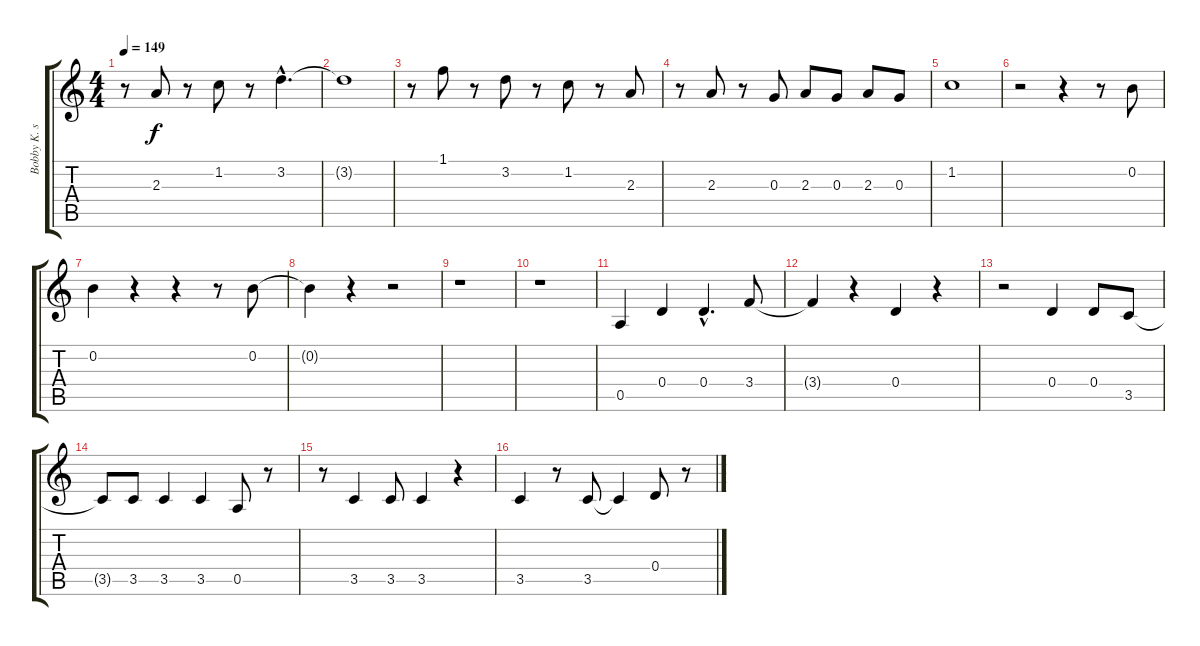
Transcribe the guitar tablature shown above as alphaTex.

\track ("Bobby K. sax" "Bobby K. s") {instrument altosax}
\staff {score tabs}
\tuning (E5 B4 G4 D4 A3 D3) {hide}
\ts (4 4)
\tempo 149
\clef g2
\ks c
r.8{dy f} 2.3.8 r.8 1.2.8 r.8 3.2{hac}.4{d} |
3.2{t}.1 |
r.8 1.1.8 r.8 3.2.8 r.8 1.2.8 r.8 2.3.8 |
r.8 2.3.8 r.8 0.3.8 2.3.8 0.3.8 2.3.8 0.3.8 |
1.2.1 |
r.2 r.4 r.8 0.2.8 |
0.2.4 r.4 r.4 r.8 0.2.8 |
0.2{t}.4 r.4 r.2 |
r.1 |
r.1 |
0.5.4 0.4.4 0.4{hac}.4{d} 3.4.8 |
3.4{t}.4 r.4 0.4.4 r.4 |
r.2 0.4.4 0.4.8 3.5.8 |
3.5{t}.8 3.5.8 3.5.4 3.5.4 0.5.8 r.8 |
r.8 3.5.4 3.5.8 3.5.4 r.4 |
3.5.4 r.8 3.5.8 3.5{t}.4 0.4.8 r.8
